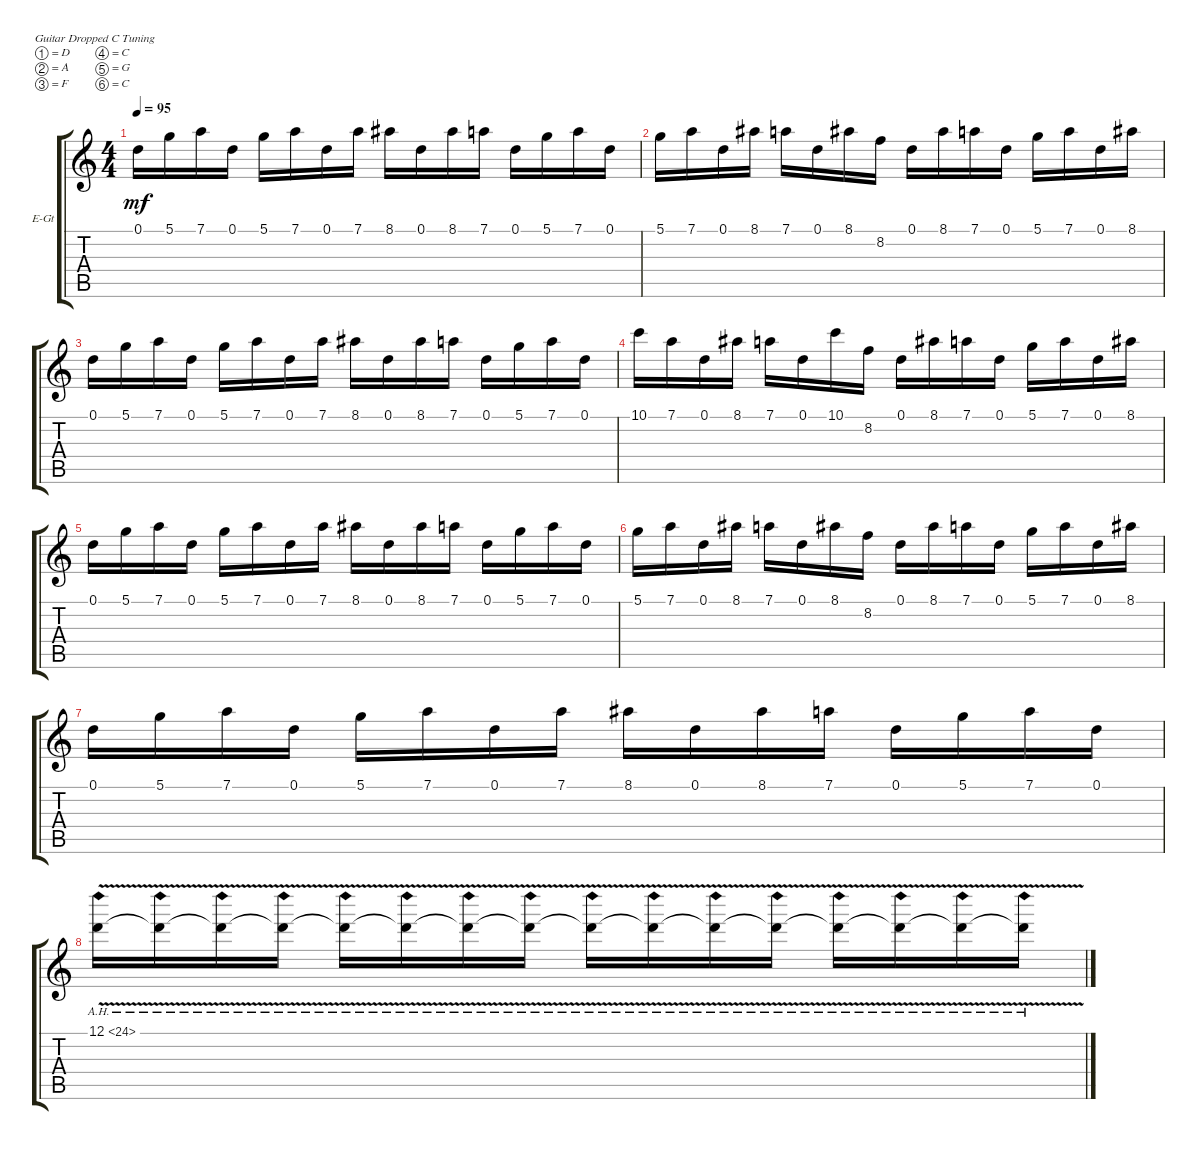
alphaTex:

\bracketExtendMode groupsimilarinstruments
\firstSystemTrackNameOrientation horizontal
\otherSystemsTrackNameOrientation horizontal
\track ("Electric Guitar 1" "E-Gt") {instrument distortionguitar}
\staff {score tabs}
\tuning (D4 A3 F3 C3 G2 C2)
\ts (4 4)
\tempo 95
\clef g2
\ks c
0.1.16{dy mf} 5.1.16 7.1.16 0.1.16 5.1.16 7.1.16 0.1.16 7.1.16 8.1.16 0.1.16 8.1.16 7.1.16 0.1.16 5.1.16 7.1.16 0.1.16 |
5.1.16 7.1.16 0.1.16 8.1.16 7.1.16 0.1.16 8.1.16 8.2.16 0.1.16 8.1.16 7.1.16 0.1.16 5.1.16 7.1.16 0.1.16 8.1.16 |
0.1.16 5.1.16 7.1.16 0.1.16 5.1.16 7.1.16 0.1.16 7.1.16 8.1.16 0.1.16 8.1.16 7.1.16 0.1.16 5.1.16 7.1.16 0.1.16 |
10.1.16 7.1.16 0.1.16 8.1.16 7.1.16 0.1.16 10.1.16 8.2.16 0.1.16 8.1.16 7.1.16 0.1.16 5.1.16 7.1.16 0.1.16 8.1.16 |
0.1.16 5.1.16 7.1.16 0.1.16 5.1.16 7.1.16 0.1.16 7.1.16 8.1.16 0.1.16 8.1.16 7.1.16 0.1.16 5.1.16 7.1.16 0.1.16 |
5.1.16 7.1.16 0.1.16 8.1.16 7.1.16 0.1.16 8.1.16 8.2.16 0.1.16 8.1.16 7.1.16 0.1.16 5.1.16 7.1.16 0.1.16 8.1.16 |
0.1.16 5.1.16 7.1.16 0.1.16 5.1.16 7.1.16 0.1.16 7.1.16 8.1.16 0.1.16 8.1.16 7.1.16 0.1.16 5.1.16 7.1.16 0.1.16 |
12.1{ah 12 v}.16 12.1{ah 12 v t}.16 12.1{ah 12 v t}.16 12.1{ah 12 v t}.16 12.1{ah 12 v t}.16 12.1{ah 12 v t}.16 12.1{ah 12 v t}.16 12.1{ah 12 v t}.16 12.1{ah 12 v t}.16 12.1{ah 12 v t}.16 12.1{ah 12 v t}.16 12.1{ah 12 v t}.16 12.1{ah 12 v t}.16 12.1{ah 12 v t}.16 12.1{ah 12 v t}.16 12.1{ah 12 v t}.16
